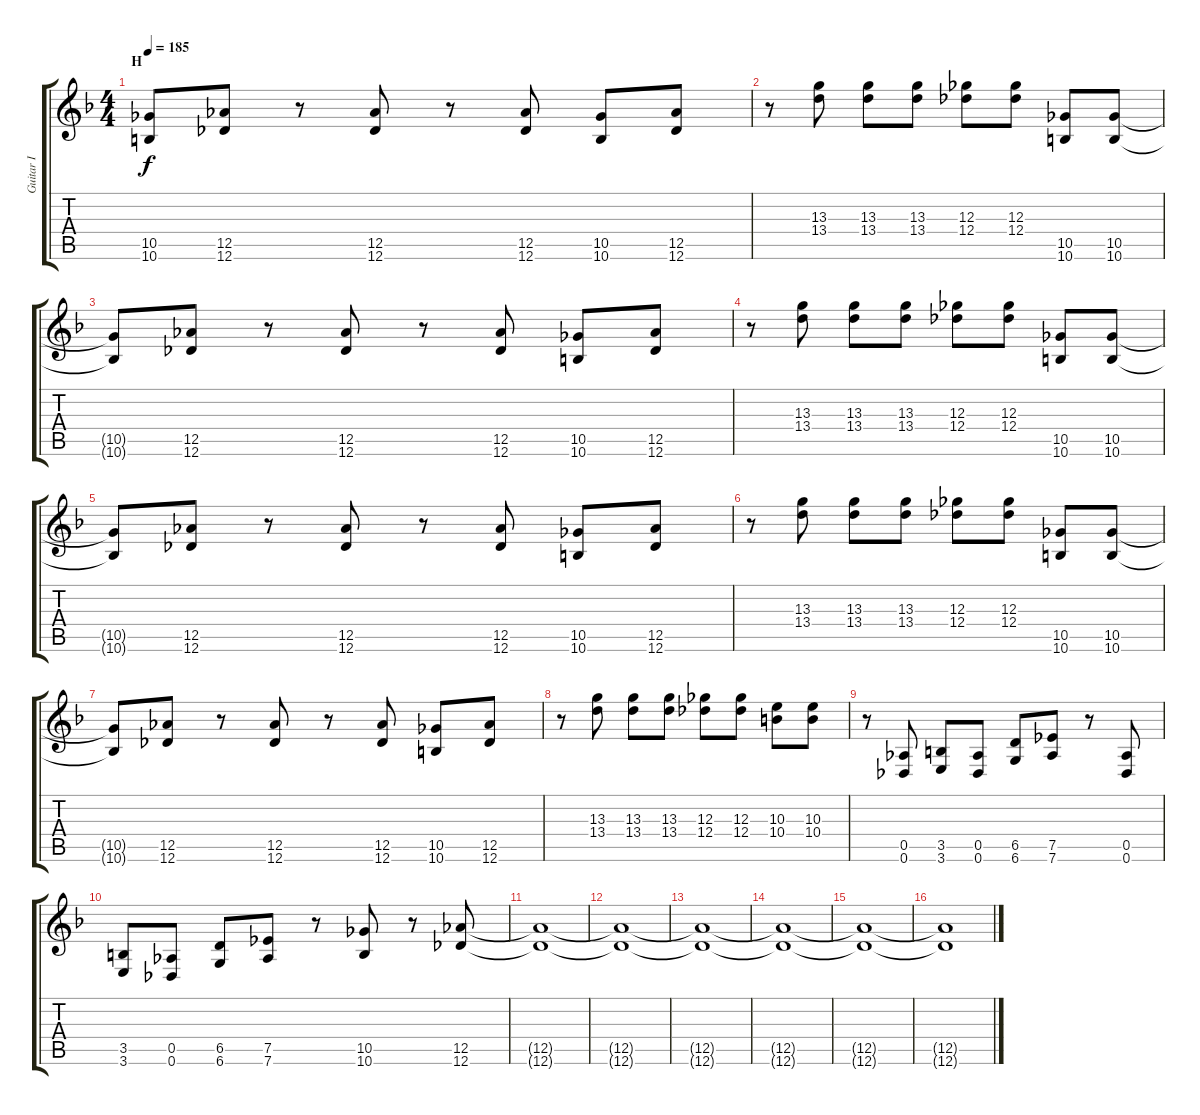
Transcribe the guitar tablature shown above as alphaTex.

\track ("Guitar I" "Guitar I") {instrument overdrivenguitar}
\staff {score tabs}
\tuning (Eb4 Bb3 Gb3 Db3 Ab2 Db2) {hide}
\ts (4 4)
\section ("" "H")
\tempo 185
\clef g2
\ks f
(10.5{t} 10.6{t}).8{dy f} (12.5 12.6).8 r.8 (12.5 12.6).8 r.8 (12.5 12.6).8 (10.5 10.6).8 (12.5 12.6).8 |
r.8 (13.3 13.4).8 (13.3 13.4).8 (13.3 13.4).8 (12.3 12.4).8 (12.3 12.4).8 (10.5 10.6).8 (10.5 10.6).8 |
(10.5{t} 10.6{t}).8 (12.5 12.6).8 r.8 (12.5 12.6).8 r.8 (12.5 12.6).8 (10.5 10.6).8 (12.5 12.6).8 |
r.8 (13.3 13.4).8 (13.3 13.4).8 (13.3 13.4).8 (12.3 12.4).8 (12.3 12.4).8 (10.5 10.6).8 (10.5 10.6).8 |
(10.5{t} 10.6{t}).8 (12.5 12.6).8 r.8 (12.5 12.6).8 r.8 (12.5 12.6).8 (10.5 10.6).8 (12.5 12.6).8 |
r.8 (13.3 13.4).8 (13.3 13.4).8 (13.3 13.4).8 (12.3 12.4).8 (12.3 12.4).8 (10.5 10.6).8 (10.5 10.6).8 |
(10.5{t} 10.6{t}).8 (12.5 12.6).8 r.8 (12.5 12.6).8 r.8 (12.5 12.6).8 (10.5 10.6).8 (12.5 12.6).8 |
r.8 (13.3 13.4).8 (13.3 13.4).8 (13.3 13.4).8 (12.3 12.4).8 (12.3 12.4).8 (10.3 10.4).8 (10.3 10.4).8 |
r.8 (0.5 0.6).8 (3.5 3.6).8 (0.5 0.6).8 (6.5 6.6).8 (7.5 7.6).8 r.8 (0.5 0.6).8 |
(3.5 3.6).8 (0.5 0.6).8 (6.5 6.6).8 (7.5 7.6).8 r.8 (10.5 10.6).8 r.8 (12.5 12.6).8 |
(12.5{t} 12.6{t}).1 |
(12.5{t} 12.6{t}).1 |
(12.5{t} 12.6{t}).1 |
(12.5{t} 12.6{t}).1 |
(12.5{t} 12.6{t}).1 |
(12.5{t} 12.6{t}).1
